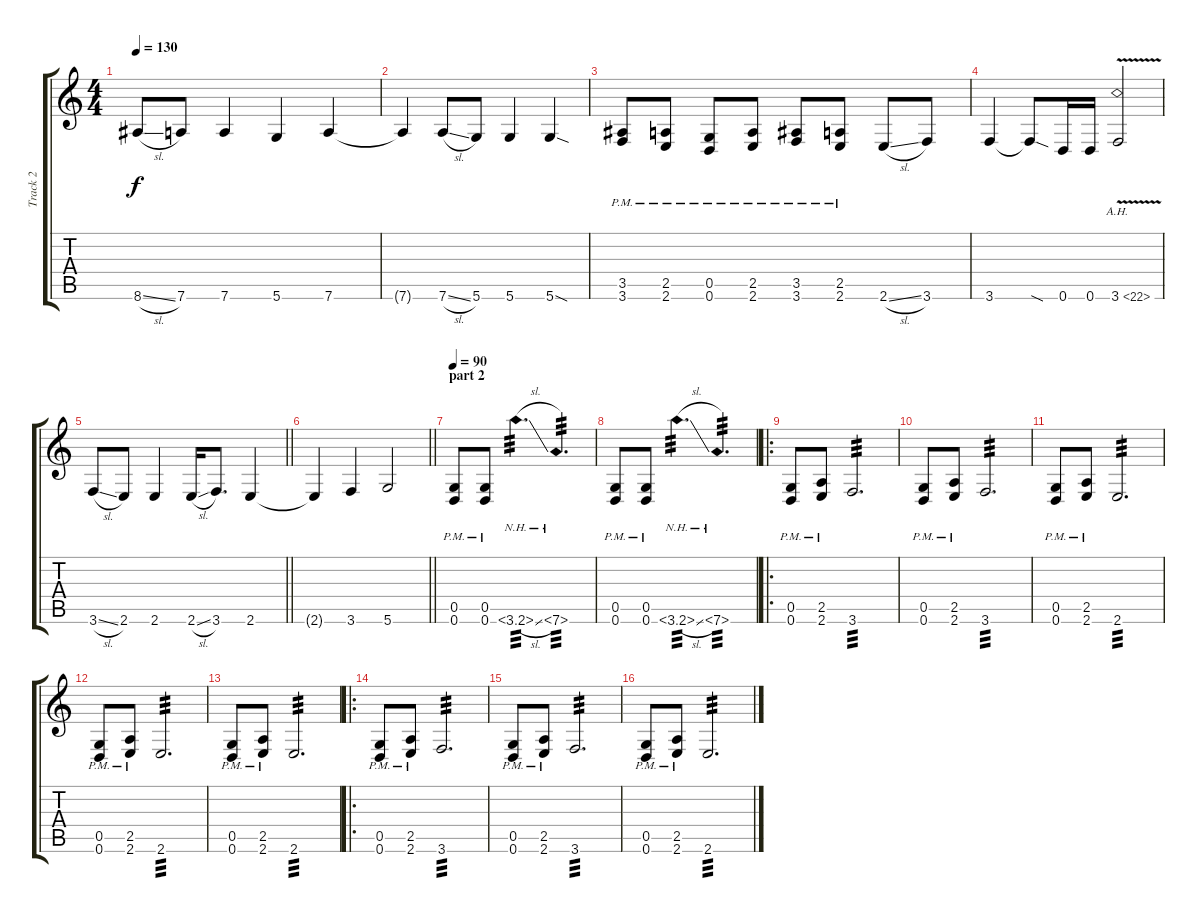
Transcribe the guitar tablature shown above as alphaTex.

\track ("Track 2" "Track 2") {instrument distortionguitar}
\staff {score tabs}
\tuning (D4 A3 F3 C3 G2 D2) {hide}
\ts (4 4)
\tempo 130
\clef g2
\ks c
8.6{sl}.8{dy f} 7.6.8 7.6.4 5.6.4 7.6.4 |
7.6{t}.4 7.6{sl}.8 5.6.8 5.6.4 5.6{sod}.4 |
(3.5{pm} 3.6{pm}).8 (2.5{pm} 2.6{pm}).8 (0.5{pm} 0.6{pm}).8 (2.5{pm} 2.6{pm}).8 (3.5{pm} 3.6{pm}).8 (2.5{pm} 2.6{pm}).8 2.6{sl}.8 3.6.8 |
3.6.4 3.6{sod t}.8 0.6.16 0.6.16 3.6{ah 19 v}.2 |
\barLineRight lightlight
3.6{sl}.8 2.6.8 2.6.4 2.6{sl}.16 3.6.8{d} 2.6.4 |
\barLineRight lightlight
2.6{t}.4 3.6.4 5.6.2 |
\section ("" "part 2")
\tempo 90
(0.5{pm} 0.6{pm}).8 (0.5{pm} 0.6{pm}).8 3.6{nh sl}.4{d tp 3} 7.6{nh}.4{d tp 3} |
(0.5{pm} 0.6{pm}).8 (0.5{pm} 0.6{pm}).8 3.6{nh sl}.4{d tp 3} 7.6{nh}.4{d tp 3} |
\ro
(0.5{pm} 0.6{pm}).8 (2.5{pm} 2.6{pm}).8 3.6.2{d tp 3} |
(0.5{pm} 0.6{pm}).8 (2.5{pm} 2.6{pm}).8 3.6.2{d tp 3} |
(0.5{pm} 0.6{pm}).8 (2.5{pm} 2.6{pm}).8 2.6.2{d tp 3} |
(0.5{pm} 0.6{pm}).8 (2.5{pm} 2.6{pm}).8 2.6.2{d tp 3} |
(0.5{pm} 0.6{pm}).8 (2.5{pm} 2.6{pm}).8 2.6.2{d tp 3} |
\ro
(0.5{pm} 0.6{pm}).8 (2.5{pm} 2.6{pm}).8 3.6.2{d tp 3} |
(0.5{pm} 0.6{pm}).8 (2.5{pm} 2.6{pm}).8 3.6.2{d tp 3} |
(0.5{pm} 0.6{pm}).8 (2.5{pm} 2.6{pm}).8 2.6.2{d tp 3}
